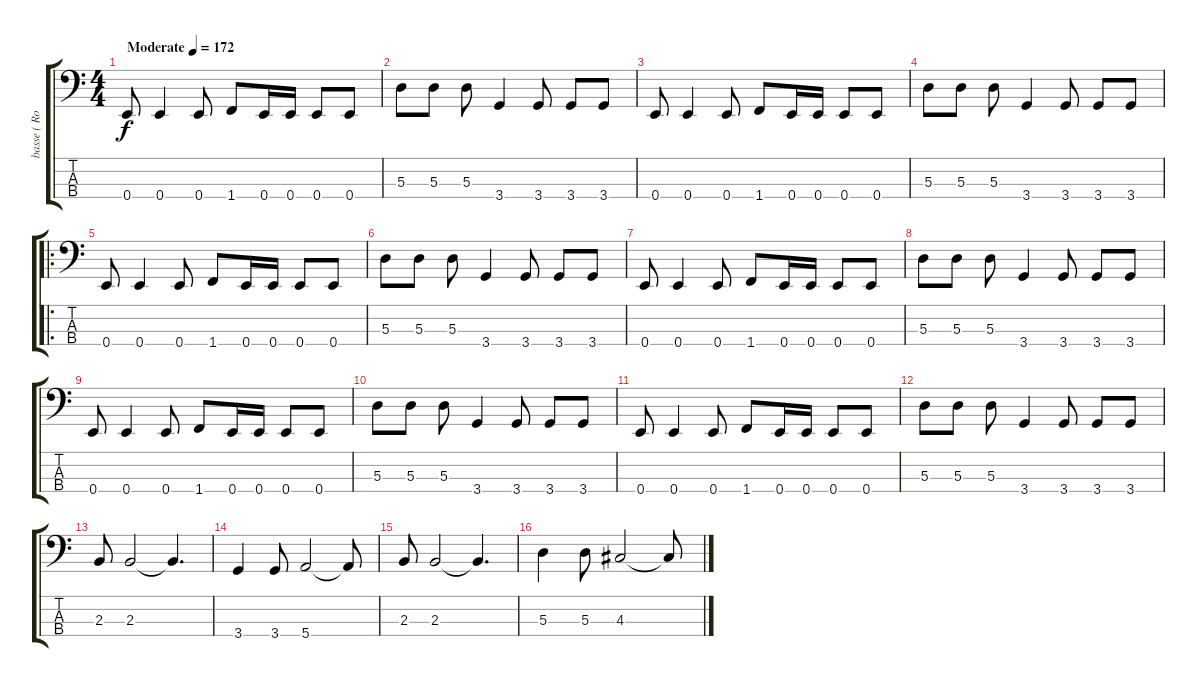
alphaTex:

\track ("basse ( Rob Kabula )" "basse ( Ro") {instrument electricbasspick}
\staff {score tabs}
\tuning (G2 D2 A1 E1) {hide}
\ts (4 4)
\tempo (172 "Moderate")
\clef f4
\ks c
0.4.8{dy f instrument electricbasspick} 0.4.4 0.4.8 1.4.8 0.4.16 0.4.16 0.4.8 0.4.8 |
5.3.8 5.3.8 5.3.8 3.4.4 3.4.8 3.4.8 3.4.8 |
0.4.8 0.4.4 0.4.8 1.4.8 0.4.16 0.4.16 0.4.8 0.4.8 |
5.3.8 5.3.8 5.3.8 3.4.4 3.4.8 3.4.8 3.4.8 |
\ro
0.4.8 0.4.4 0.4.8 1.4.8 0.4.16 0.4.16 0.4.8 0.4.8 |
5.3.8 5.3.8 5.3.8 3.4.4 3.4.8 3.4.8 3.4.8 |
0.4.8 0.4.4 0.4.8 1.4.8 0.4.16 0.4.16 0.4.8 0.4.8 |
5.3.8 5.3.8 5.3.8 3.4.4 3.4.8 3.4.8 3.4.8 |
0.4.8 0.4.4 0.4.8 1.4.8 0.4.16 0.4.16 0.4.8 0.4.8 |
5.3.8 5.3.8 5.3.8 3.4.4 3.4.8 3.4.8 3.4.8 |
0.4.8 0.4.4 0.4.8 1.4.8 0.4.16 0.4.16 0.4.8 0.4.8 |
5.3.8 5.3.8 5.3.8 3.4.4 3.4.8 3.4.8 3.4.8 |
2.3.8 2.3.2 2.3{t}.4{d} |
3.4.4 3.4.8 5.4.2 5.4{t}.8 |
2.3.8 2.3.2 2.3{t}.4{d} |
5.3.4 5.3.8 4.3.2 4.3{t}.8
